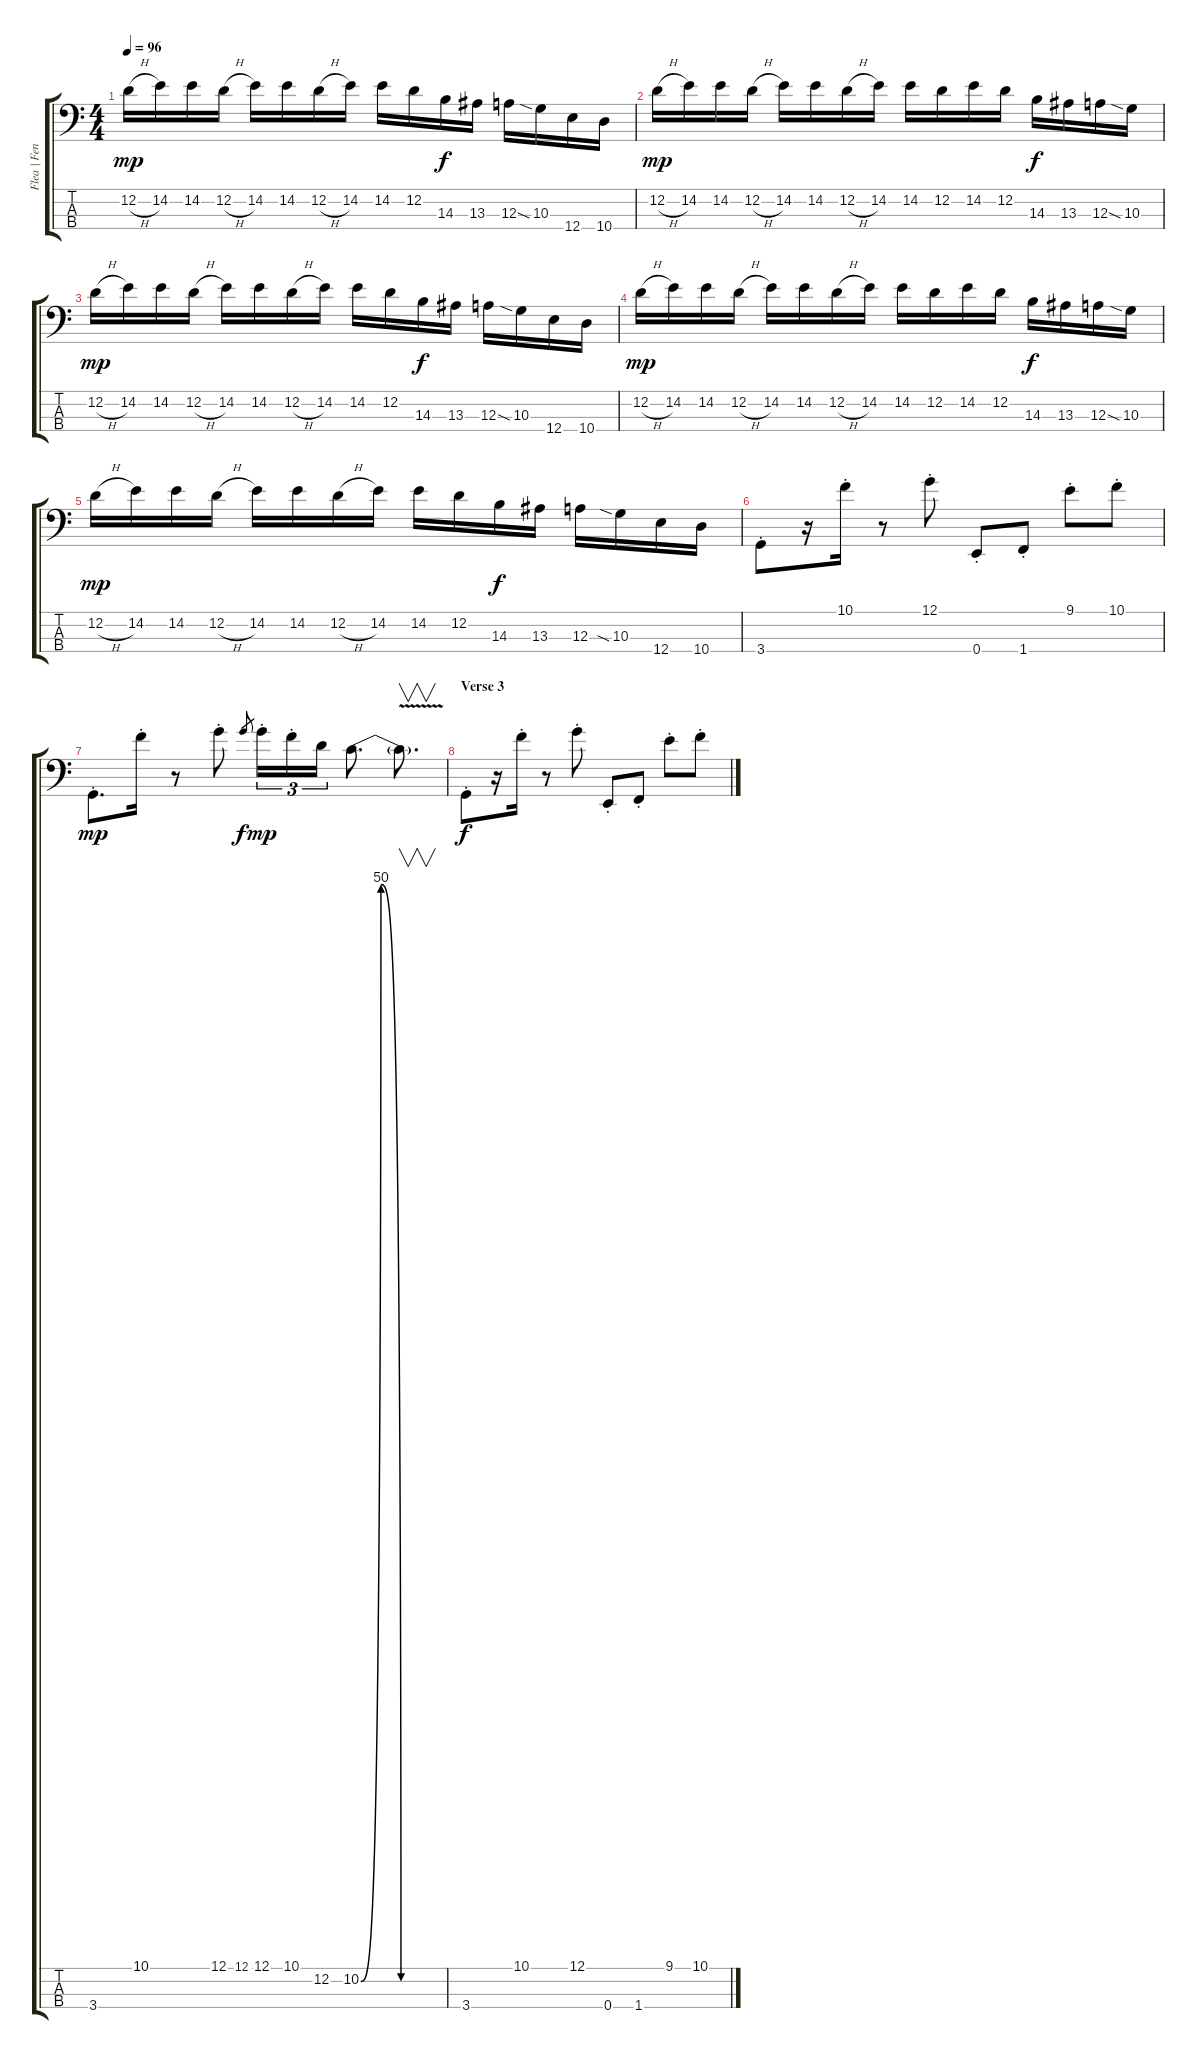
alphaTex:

\track ("Flea | Fender Jazz Bass" "Flea | Fen") {instrument electricbassfinger}
\staff {score tabs}
\tuning (G2 D2 A1 E1) {hide}
\ts (4 4)
\tempo 96
\clef f4
\ks c
12.2{h}.16{dy mp} 14.2.16 14.2.16 12.2{h}.16 14.2.16 14.2.16 12.2{h}.16 14.2.16 14.2.16 12.2.16 14.3.16{dy f} 13.3.16 12.3.16 10.3{sia}.16 12.4.16 10.4.16 |
12.2{h}.16{dy mp} 14.2.16 14.2.16 12.2{h}.16 14.2.16 14.2.16 12.2{h}.16 14.2.16 14.2.16 12.2.16 14.2.16 12.2.16 14.3.16{dy f} 13.3.16 12.3.16 10.3{sia}.16 |
12.2{h}.16{dy mp} 14.2.16 14.2.16 12.2{h}.16 14.2.16 14.2.16 12.2{h}.16 14.2.16 14.2.16 12.2.16 14.3.16{dy f} 13.3.16 12.3.16 10.3{sia}.16 12.4.16 10.4.16 |
12.2{h}.16{dy mp} 14.2.16 14.2.16 12.2{h}.16 14.2.16 14.2.16 12.2{h}.16 14.2.16 14.2.16 12.2.16 14.2.16 12.2.16 14.3.16{dy f} 13.3.16 12.3.16 10.3{sia}.16 |
12.2{h}.16{dy mp} 14.2.16 14.2.16 12.2{h}.16 14.2.16 14.2.16 12.2{h}.16 14.2.16 14.2.16 12.2.16 14.3.16{dy f} 13.3.16 12.3.16 10.3{sia}.16 12.4.16 10.4.16 |
3.4{st}.8 r.16 10.1{st}.16 r.8 12.1{st}.8 0.4{st}.8 1.4{st}.8 9.1{st}.8 10.1{st}.8 |
3.4{st}.8{d dy mp} 10.1{st}.16 r.8 12.1{st}.8 12.1.8{gr dy f} 12.1{st}.16{tu (3 2) dy mp} 10.1{st}.16{tu (3 2)} 12.2.16{tu (3 2)} 10.2{be (bendrelease 0 0 150 200 150 200 300 0)}.8{d} 10.2{be (hold 0 0 300 0) v t}.8{v d} |
\section ("" "Verse 3")
3.4{st}.8{dy f} r.16 10.1{st}.16 r.8 12.1{st}.8 0.4{st}.8 1.4{st}.8 9.1{st}.8 10.1{st}.8
